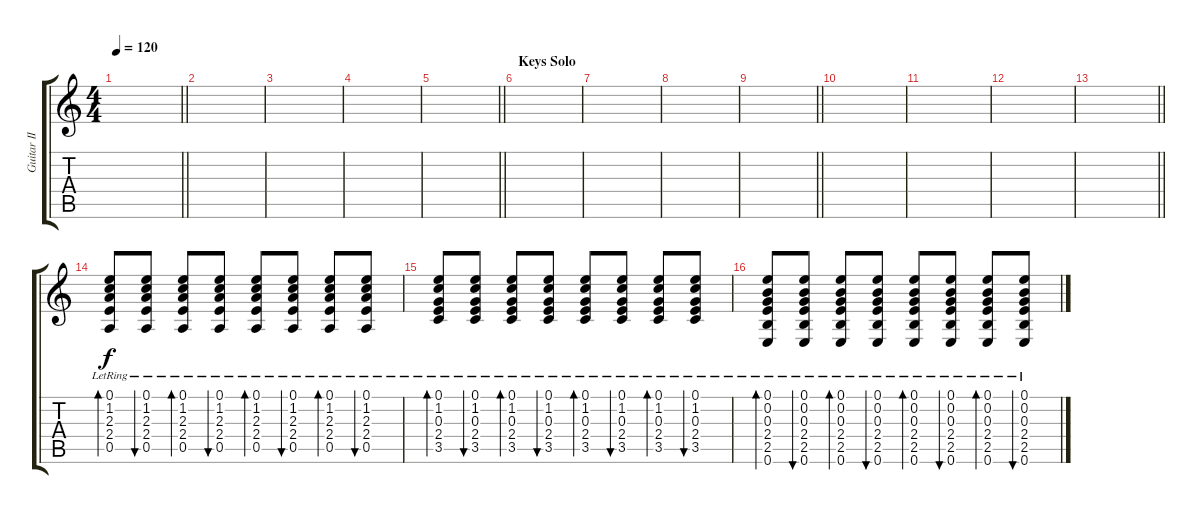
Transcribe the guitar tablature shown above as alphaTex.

\track ("Guitar II" "Guitar II") {instrument electricguitarclean}
\staff {score tabs}
\tuning (E4 B3 G3 D3 A2 E2) {hide}
\ts (4 4)
\tempo 120
\clef g2
\barLineRight lightlight
\ks c
|
|
|
|
\barLineRight lightlight
|
\section ("" "Keys Solo")
|
|
|
\barLineRight lightlight
|
|
|
|
\barLineRight lightlight
|
\section ("" "")
(0.1{lr} 1.2{lr} 2.3{lr} 2.4{lr} 0.5{lr}).8{bd 60} (0.1{lr} 1.2{lr} 2.3{lr} 2.4{lr} 0.5{lr}).8{bu 60} (0.1{lr} 1.2{lr} 2.3{lr} 2.4{lr} 0.5{lr}).8{bd 60} (0.1{lr} 1.2{lr} 2.3{lr} 2.4{lr} 0.5{lr}).8{bu 60} (0.1{lr} 1.2{lr} 2.3{lr} 2.4{lr} 0.5{lr}).8{bd 60} (0.1{lr} 1.2{lr} 2.3{lr} 2.4{lr} 0.5{lr}).8{bu 60} (0.1{lr} 1.2{lr} 2.3{lr} 2.4{lr} 0.5{lr}).8{bd 60} (0.1{lr} 1.2{lr} 2.3{lr} 2.4{lr} 0.5{lr}).8{bu 60} |
(0.1{lr} 1.2{lr} 0.3{lr} 2.4{lr} 3.5{lr}).8{bd 60} (0.1{lr} 1.2{lr} 0.3{lr} 2.4{lr} 3.5{lr}).8{bu 60} (0.1{lr} 1.2{lr} 0.3{lr} 2.4{lr} 3.5{lr}).8{bd 60} (0.1{lr} 1.2{lr} 0.3{lr} 2.4{lr} 3.5{lr}).8{bu 60} (0.1{lr} 1.2{lr} 0.3{lr} 2.4{lr} 3.5{lr}).8{bd 60} (0.1{lr} 1.2{lr} 0.3{lr} 2.4{lr} 3.5{lr}).8{bu 60} (0.1{lr} 1.2{lr} 0.3{lr} 2.4{lr} 3.5{lr}).8{bd 60} (0.1{lr} 1.2{lr} 0.3{lr} 2.4{lr} 3.5{lr}).8{bu 60} |
(0.1{lr} 0.2{lr} 0.3{lr} 2.4{lr} 2.5{lr} 0.6{lr}).8{bd 60} (0.1{lr} 0.2{lr} 0.3{lr} 2.4{lr} 2.5{lr} 0.6{lr}).8{bu 60} (0.1{lr} 0.2{lr} 0.3{lr} 2.4{lr} 2.5{lr} 0.6{lr}).8{bd 60} (0.1{lr} 0.2{lr} 0.3{lr} 2.4{lr} 2.5{lr} 0.6{lr}).8{bu 60} (0.1{lr} 0.2{lr} 0.3{lr} 2.4{lr} 2.5{lr} 0.6{lr}).8{bd 60} (0.1{lr} 0.2{lr} 0.3{lr} 2.4{lr} 2.5{lr} 0.6{lr}).8{bu 60} (0.1{lr} 0.2{lr} 0.3{lr} 2.4{lr} 2.5{lr} 0.6{lr}).8{bd 60} (0.1{lr} 0.2{lr} 0.3{lr} 2.4{lr} 2.5{lr} 0.6{lr}).8{bu 60}
